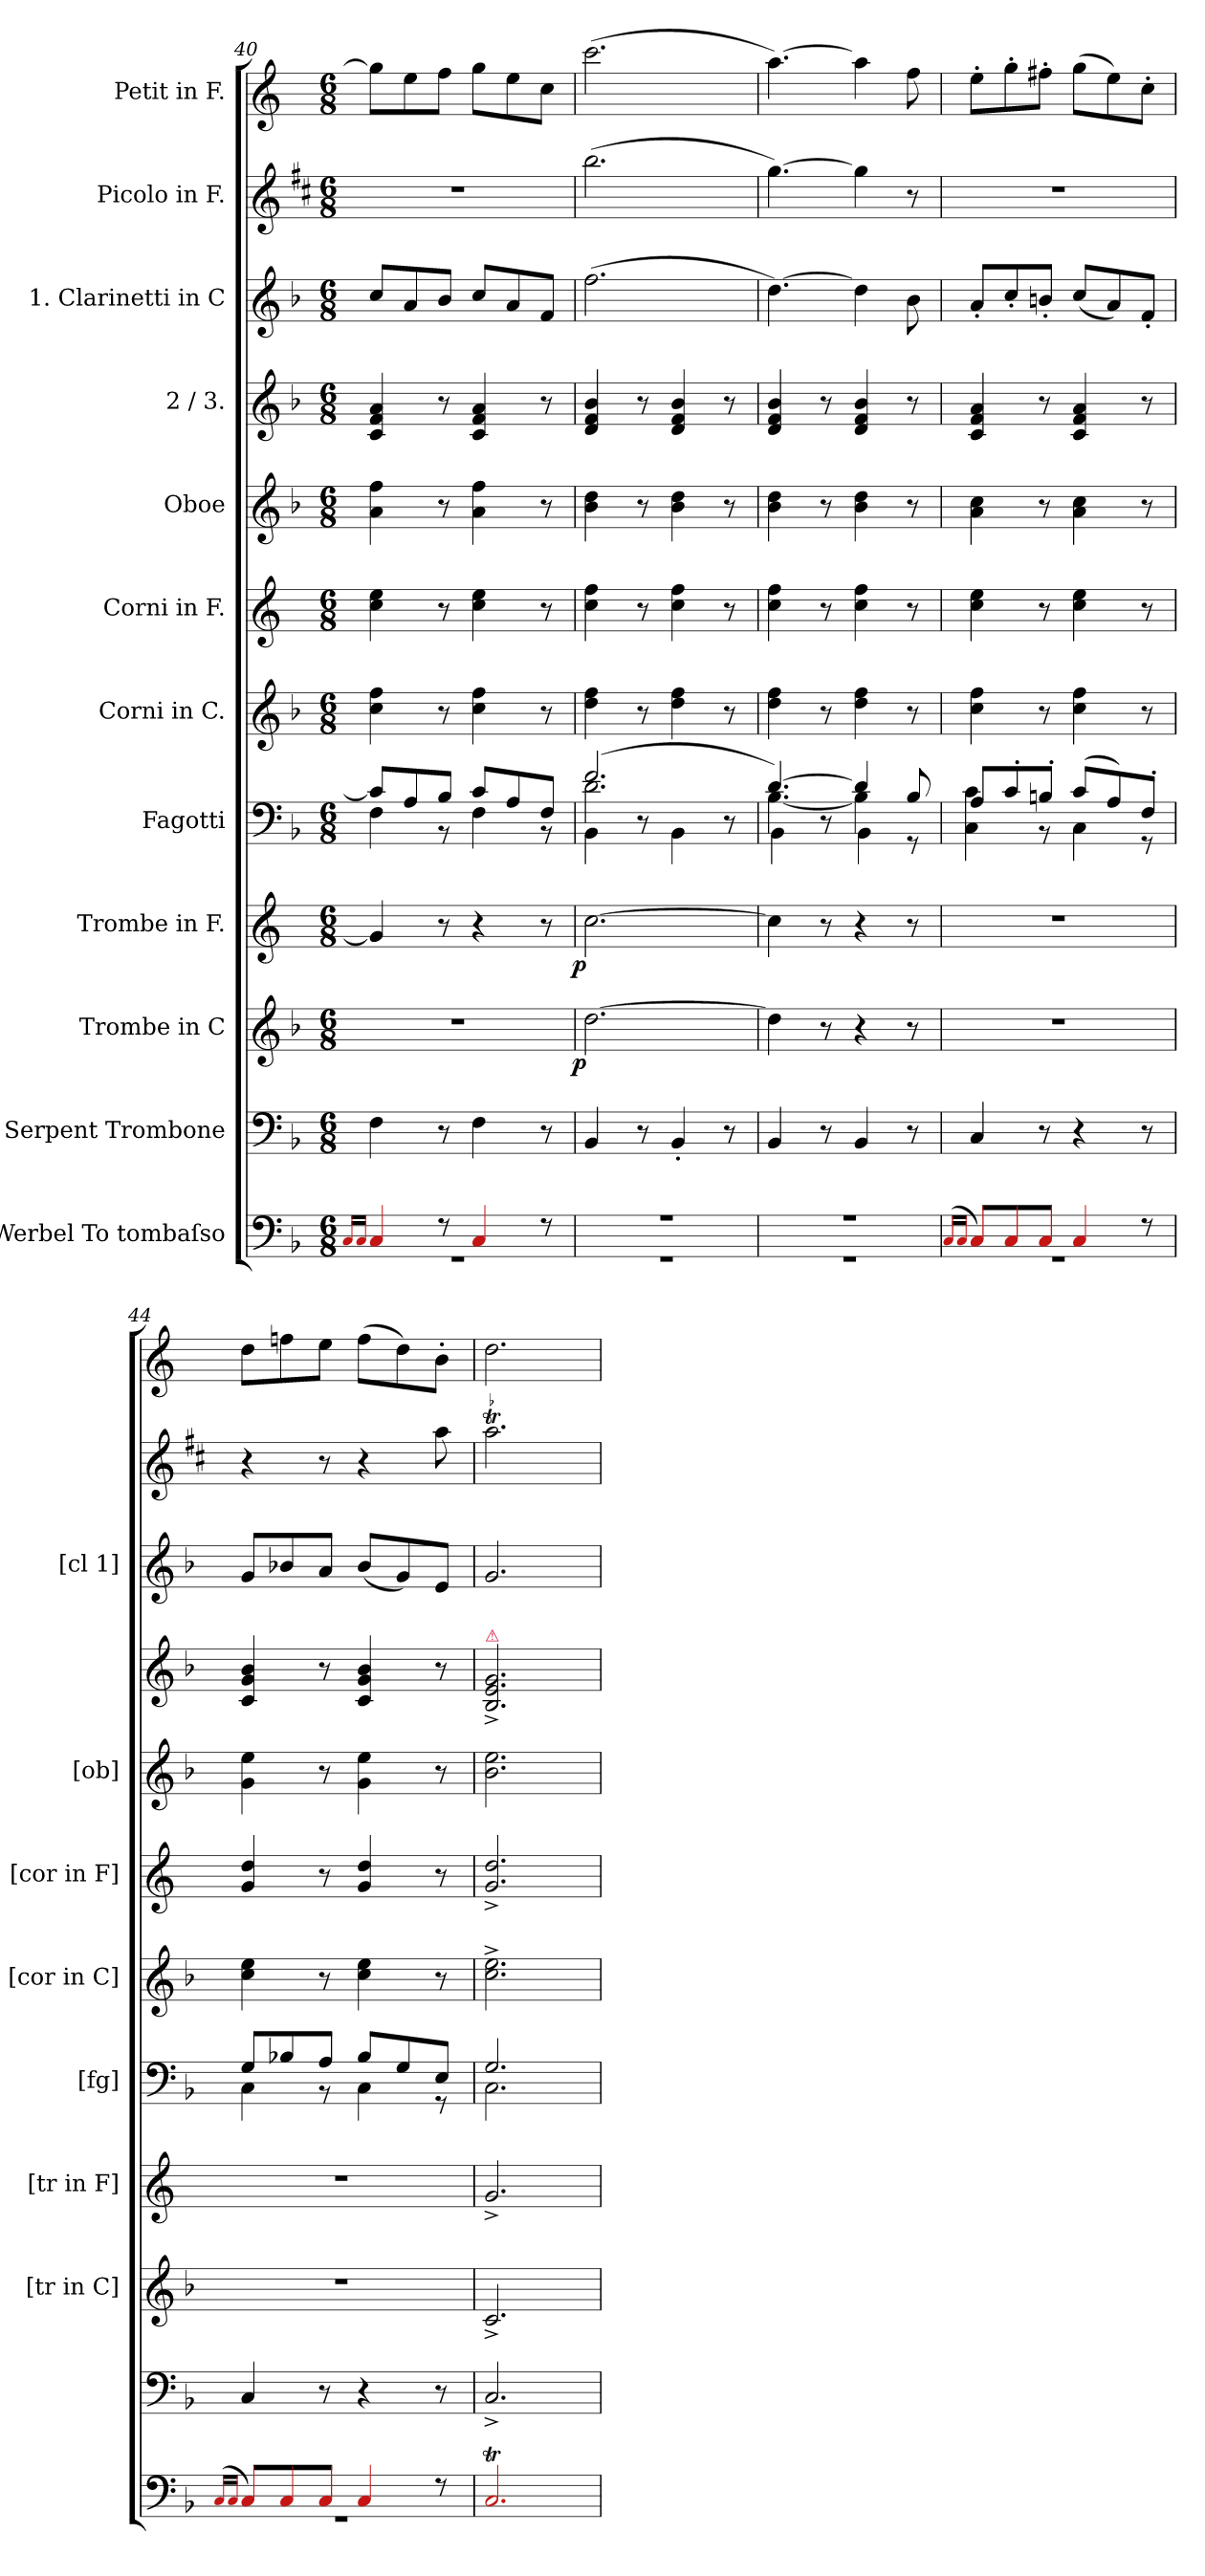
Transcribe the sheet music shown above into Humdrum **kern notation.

**kern	**kern	**kern	**dynam	**kern	**dynam	**kern	**kern	**kern	**kern	**kern	**kern	**kern	**kern
*part12	*part11	*part10	*part10	*part9	*part9	*part8	*part7	*part6	*part5	*part4	*part3	*part2	*part1
*staff12	*staff11	*staff10	*staff10	*staff9	*staff9	*staff8	*staff7	*staff6	*staff5	*staff4	*staff3	*staff2	*staff1
*I"Werbel To tombaſso	*I"Serpent Trombone	*I"Trombe in C	*	*I"Trombe in F.	*	*I"Fagotti	*I"Corni in C.	*I"Corni in F.	*I"Oboe	*I"2 / 3.	*I"1. Clarinetti in C	*I"Picolo in F.	*I"Petit in F.
*	*	*I'[tr in C]	*	*I'[tr in F]	*	*I'[fg]	*I'[cor in C]	*I'[cor in F]	*I'[ob]	*	*I'[cl 1]	*	*
*clefF4	*clefF4	*clefG2	*	*clefG2	*	*clefF4	*clefG2	*clefG2	*clefG2	*clefG2	*clefG2	*clefG2	*clefG2
*	*	*	*	*ITrd-3c-5	*	*	*	*ITrd4c7	*	*	*	*ITrd-2c-3	*ITrd-3c-5
*k[b-]	*k[b-]	*k[b-]	*	*k[b-]	*	*k[b-]	*k[b-]	*k[b-]	*k[b-]	*k[b-]	*k[b-]	*k[b-]	*k[b-]
*M6/8	*M6/8	*M6/8	*	*M6/8	*	*M6/8	*M6/8	*M6/8	*M6/8	*M6/8	*M6/8	*M6/8	*M6/8
=40	=40	=40	=40	=40	=40	=40	=40	=40	=40	=40	=40	=40	=40
16qqRa/LL	.	.	.	.	.	.	.	.	.	.	.	.	.
16qqRa/JJ	.	.	.	.	.	.	.	.	.	.	.	.	.
*^	*	*	*	*	*	*^	*	*	*	*	*	*	*
4Ra/	2.rGG	4F\	2.r	.	4cc/]	.	8c/L]	4F\	4cc\ 4ff\	4f\ 4a\	4a\ 4ff\	4c/ 4f/ 4a/	8cc/L	2.r	8ccc\L]
.	.	.	.	.	.	.	8A/	.	.	.	.	.	8a/	.	8aa\
8r	.	8r	.	.	8r	.	8B-/J	8r	8r	8r	8r	8r	8b-/J	.	8bb-\J
4Ra/	.	4F\	.	.	4r	.	8c/L	4F\	4cc\ 4ff\	4f\ 4a\	4a\ 4ff\	4c/ 4f/ 4a/	8cc/L	.	8ccc\L
.	.	.	.	.	.	.	8A/	.	.	.	.	.	8a/	.	8aa\
8r	.	8r	.	.	8r	.	8F/J	8r	8r	8r	8r	8r	8f/J	.	8ff\J
=41	=41	=41	=41	=41	=41	=41	=41	=41	=41	=41	=41	=41	=41	=41	=41
*	*	*	*	*	*	*	*	*^	*	*	*	*	*	*	*
!	!	!	!	!LO:DY:rj	!	!LO:DY:rj	!	!	!	!	!	!	!	!	!	!
2.r	2.rGG	4BB-/	[2.dd\	p	[2.ff\	p	(2.f/	2.d\	4BB-\	4dd\ 4ff\	4f\ 4b-\	4b-\ 4dd\	4d/ 4f/ 4b-/	(2.ff\	(2.ddd\	(2.fff\
.	.	8r	.	.	.	.	.	.	8r	8r	8r	8r	8r	.	.	.
.	.	4BB-'/	.	.	.	.	.	.	4BB-\	4dd\ 4ff\	4f\ 4b-\	4b-\ 4dd\	4d/ 4f/ 4b-/	.	.	.
.	.	8r	.	.	.	.	.	.	8r	8r	8r	8r	8r	.	.	.
=42	=42	=42	=42	=42	=42	=42	=42	=42	=42	=42	=42	=42	=42	=42	=42	=42
2.r	2.rGG	4BB-/	4dd\]	.	4ff\]	.	[4.d/)	[4.B-\	4BB-\	4dd\ 4ff\	4f\ 4b-\	4b-\ 4dd\	4d/ 4f/ 4b-/	[4.dd\)	[4.bb-\)	[4.ddd\)
.	.	8r	8r	.	8r	.	.	.	8r	8r	8r	8r	8r	.	.	.
.	.	4BB-/	4r	.	4r	.	4d/]	4B-\]	4BB-\	4dd\ 4ff\	4f\ 4b-\	4b-\ 4dd\	4d/ 4f/ 4b-/	4dd\]	4bb-\]	4ddd\]
.	.	8r	8r	.	8r	.	8B-/	8ryy	8r	8r	8r	8r	8r	8b-\	8r	8bb-\
*	*	*	*	*	*	*	*v	*v	*v	*	*	*	*	*	*	*
=43	=43	=43	=43	=43	=43	=43	=43	=43	=43	=43	=43	=43	=43	=43
(16qqRa/LL	.	.	.	.	.	.	.	.	.	.	.	.	.	.
16qqRa/JJ	.	.	.	.	.	.	.	.	.	.	.	.	.	.
*	*	*	*	*	*	*	*^	*	*	*	*	*	*	*
8Ra/L)	2.rGG	4C/	2.r	.	2.r	.	8A/L	4C\ 4c\	4cc\ 4ff\	4f\ 4a\	4a\ 4cc\	4c/ 4f/ 4a/	8a'/L	2.r	8aa'\L
8Ra/	.	.	.	.	.	.	8c'</	.	.	.	.	.	8cc'/	.	8ccc'\
8Ra/J	.	8r	.	.	.	.	8Bn'</J	8rBB	8r	8r	8r	8r	8bn'/J	.	8bbn'\J
4Ra/	.	4r	.	.	.	.	(8c/L	4C\	4cc\ 4ff\	4f\ 4a\	4a\ 4cc\	4c/ 4f/ 4a/	(8cc/L	.	(8ccc\L
.	.	.	.	.	.	.	8A/)	.	.	.	.	.	8a/)	.	8aa\)
8r	.	8r	.	.	.	.	8F'</J	8rGG	8r	8r	8r	8r	8f'/J	.	8ff'\J
=44	=44	=44	=44	=44	=44	=44	=44	=44	=44	=44	=44	=44	=44	=44	=44
(16qqRa/LL	.	.	.	.	.	.	.	.	.	.	.	.	.	.	.
16qqRa/JJ	.	.	.	.	.	.	.	.	.	.	.	.	.	.	.
8Ra/L)	2.rGG	4C/	2.r	.	2.r	.	8G/L	4C\	4cc\ 4ee\	4c/ 4g/	4g\ 4ee\	4c/ 4g/ 4b-/	8g/L	4r	8gg\L
8Ra/	.	.	.	.	.	.	8B-X/	.	.	.	.	.	8b-X/	.	8bb-X\
8Ra/J	.	8r	.	.	.	.	8A/J	8rBB	8r	8r	8r	8r	8a/J	8r	8aa\J
4Ra/	.	4r	.	.	.	.	8B-/L	4C\	4cc\ 4ee\	4c/ 4g/	4g\ 4ee\	4c/ 4g/ 4b-/	(8b-/L	4r	(8bb-\L
.	.	.	.	.	.	.	8G/	.	.	.	.	.	8g/)	.	8gg\)
8r	.	8r	.	.	.	.	8E/J	8rGG	8r	8r	8r	8r	8e/J	8ccc\	8ee'\J
*v	*v	*	*	*	*	*	*	*	*	*	*	*	*	*	*
=45	=45	=45	=45	=45	=45	=45	=45	=45	=45	=45	=45	=45	=45	=45
!	!	!	!	!	!	!	!	!	!	!	!LO:TX:a:color=crimson:t=⚠	!	!	!
2.Rat/	2.C^/	2.c^/	.	2.cc^/	.	2.G/	2.C\	2.cc^\ 2.ee^\	2.c^/ 2.g^/	2.b-\ 2.ee\	2.B-^>/ 2.e^>/ 2.g^>/	2.g/	2.ccct<\	2.gg\
*	*	*	*	*	*	*v	*v	*	*	*	*	*	*	*
=	=	=	=	=	=	=	=	=	=	=	=	=	=
*-	*-	*-	*-	*-	*-	*-	*-	*-	*-	*-	*-	*-	*-
